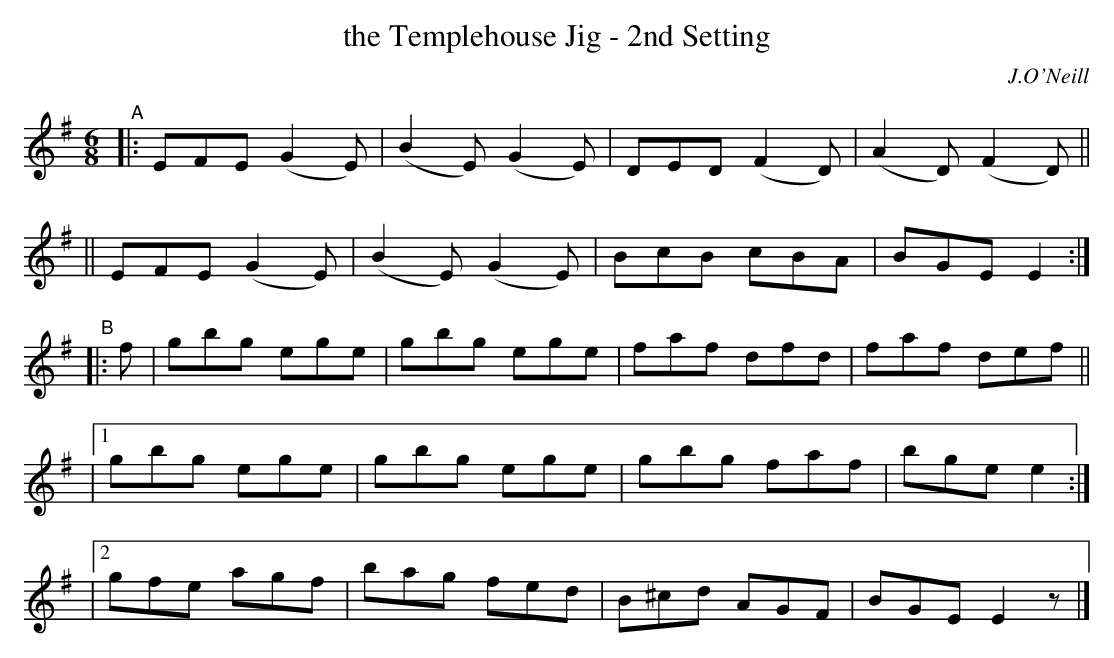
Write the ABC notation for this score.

X:1
T: the Templehouse Jig - 2nd Setting
O: J.O'Neill
M: 6/8
L: 1/8
K: Em
"^A"\
|: EFE (G2E) | (B2E) (G2E) | DED (F2D) |(A2D) (F2D)||
|| EFE (G2E) | (B2E) (G2E) | BcB  cBA  | BGE   E2  :|
"^B"|: f \
|   gbg ege | gbg ege | faf dfd | faf def ||
|[1 gbg ege | gbg ege | gbg faf | bge e2  :|
|[2 gfe agf | bag fed | B^cd AGF | BGE E2z |]
